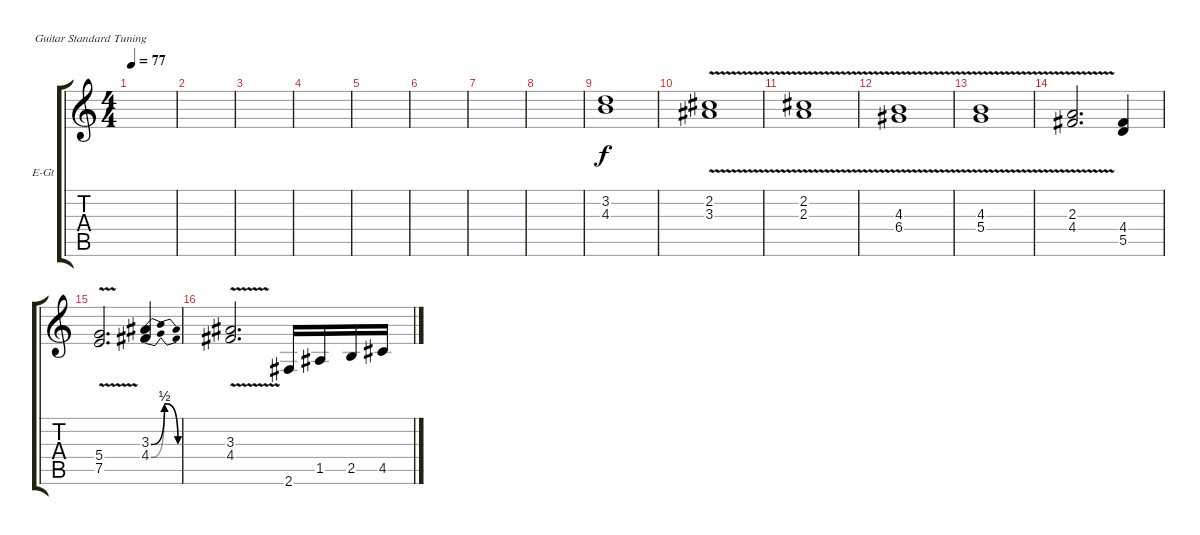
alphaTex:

\defaultSystemsLayout 4
\bracketExtendMode groupsimilarinstruments
\firstSystemTrackNameOrientation horizontal
\otherSystemsTrackNameOrientation horizontal
\track ("Electric Guitar" "E-Gt") {instrument distortionguitar}
\staff {score tabs}
\tuning (E4 B3 G3 D3 A2 E2)
\ts (4 4)
\tempo 77
\clef g2
\scale
0.333333
\ks c
|
\scale
0.333333 |
\scale
0.333333 |
\scale
0.333333 |
\scale
0.333333 |
\scale
0.333333 |
\scale
0.333333 |
\scale
0.333333 |
\scale
0.333333 (3.2 4.3).1 |
\scale
0.333333 (3.3 2.2{v}).1 |
\scale
0.333333 (2.2{v} 2.3).1 |
\scale
0.333333 (4.3{v} 6.4).1 |
\scale
0.333333 (4.3{v} 5.4).1 |
\scale
0.333333 (2.3{v} 4.4).2{d} (5.5 4.4).4 |
\scale
0.333333 (7.5 5.4{v}).2{d} (4.4{be (bendrelease 0 0 9.6 2 20.4 2 30 0)} 3.3{be (bendrelease 0 0 9.6 2 20.4 2 30 0)}).4 |
\scale
0.333333 (3.3 4.4{v}).2{d} 2.6.16 1.5.16 2.5.16 4.5.16
